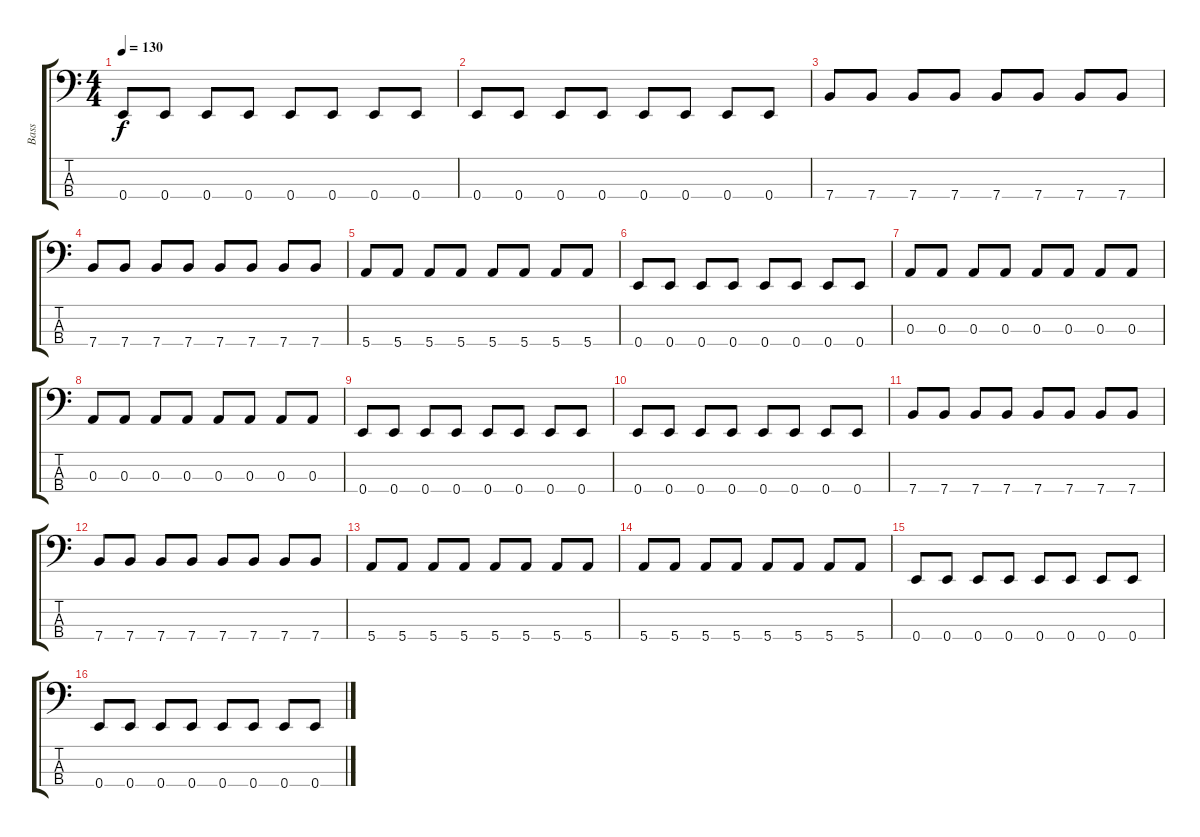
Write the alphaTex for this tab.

\track ("Bass" "Bass") {instrument electricbassfinger}
\staff {score tabs}
\tuning (G2 D2 A1 E1) {hide}
\ts (4 4)
\tempo 130
\clef f4
\ks c
0.4.8{dy f} 0.4.8 0.4.8 0.4.8 0.4.8 0.4.8 0.4.8 0.4.8 |
0.4.8 0.4.8 0.4.8 0.4.8 0.4.8 0.4.8 0.4.8 0.4.8 |
7.4.8 7.4.8 7.4.8 7.4.8 7.4.8 7.4.8 7.4.8 7.4.8 |
7.4.8 7.4.8 7.4.8 7.4.8 7.4.8 7.4.8 7.4.8 7.4.8 |
5.4.8 5.4.8 5.4.8 5.4.8 5.4.8 5.4.8 5.4.8 5.4.8 |
0.4.8 0.4.8 0.4.8 0.4.8 0.4.8 0.4.8 0.4.8 0.4.8 |
0.3.8 0.3.8 0.3.8 0.3.8 0.3.8 0.3.8 0.3.8 0.3.8 |
0.3.8 0.3.8 0.3.8 0.3.8 0.3.8 0.3.8 0.3.8 0.3.8 |
0.4.8 0.4.8 0.4.8 0.4.8 0.4.8 0.4.8 0.4.8 0.4.8 |
0.4.8 0.4.8 0.4.8 0.4.8 0.4.8 0.4.8 0.4.8 0.4.8 |
7.4.8 7.4.8 7.4.8 7.4.8 7.4.8 7.4.8 7.4.8 7.4.8 |
7.4.8 7.4.8 7.4.8 7.4.8 7.4.8 7.4.8 7.4.8 7.4.8 |
5.4.8 5.4.8 5.4.8 5.4.8 5.4.8 5.4.8 5.4.8 5.4.8 |
5.4.8 5.4.8 5.4.8 5.4.8 5.4.8 5.4.8 5.4.8 5.4.8 |
0.4.8 0.4.8 0.4.8 0.4.8 0.4.8 0.4.8 0.4.8 0.4.8 |
0.4.8 0.4.8 0.4.8 0.4.8 0.4.8 0.4.8 0.4.8 0.4.8
